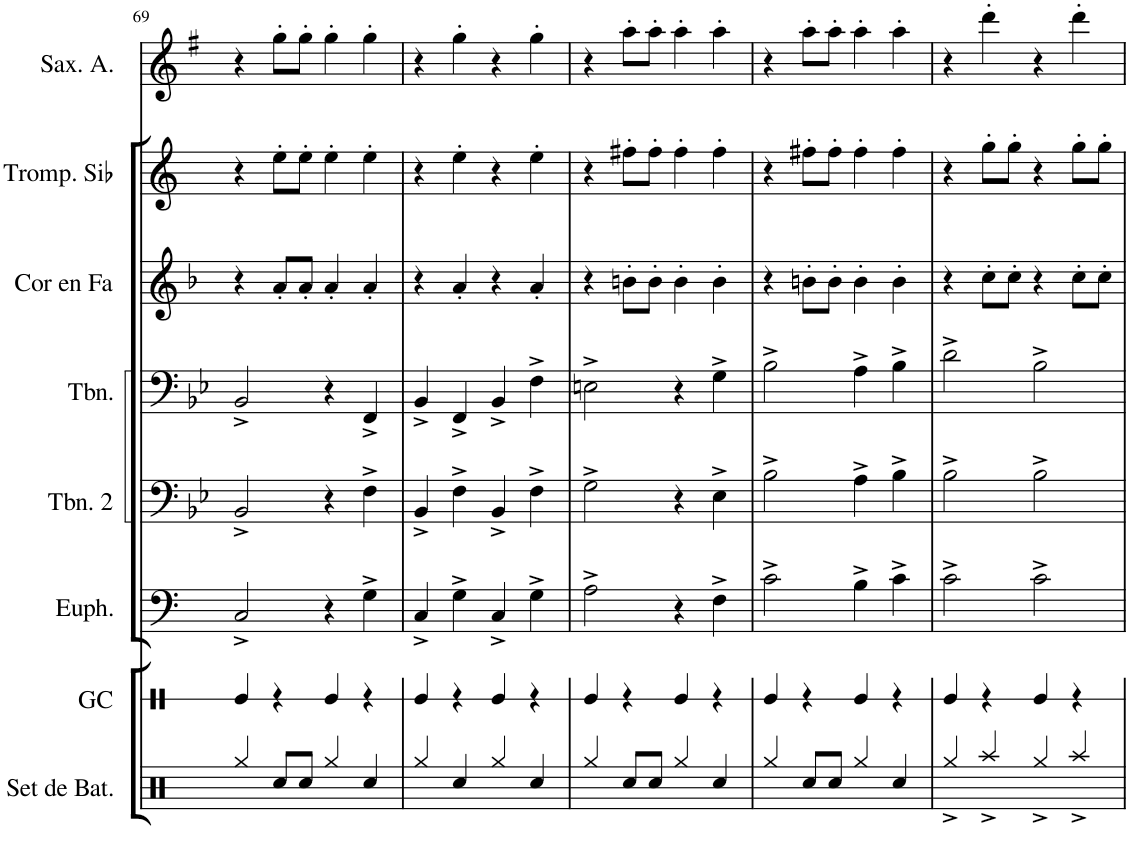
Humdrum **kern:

**kern	**kern	**kern	**kern	**kern	**kern	**kern	**kern
*part8	*part7	*part6	*part5	*part4	*part3	*part2	*part1
*staff8	*staff7	*staff6	*staff5	*staff4	*staff3	*staff2	*staff1
*I"Set de batterie	*I"Grosse caisse	*I"Euphonium si b / suba	*I"Trombone 2 (Euph. en Ut)	*I"Trombone	*I"Cor en Fa	*I"Trompette en Sib	*I"Saxophone Alto
*I'Set de Bat.	*I'GC	*I'Euph.	*I'Tbn. 2	*I'Tbn.	*I'Cor en Fa	*I'Tromp. Sib	*I'Sax. A.
!!LO:PB:g=z
*clefX	*clefX	*clefF4	*clefF4	*clefF4	*clefG2	*clefG2	*clefG2
*	*	*Trd1c2	*	*	*Trd4c7	*Trd1c2	*Trd5c9
*k[]	*k[]	*k[]	*k[b-e-]	*k[b-e-]	*k[b-]	*k[]	*k[f#]
*M2/2	*M2/2	*M2/2	*M2/2	*M2/2	*M2/2	*M2/2	*M2/2
=69	=69	=69	=69	=69	=69	=69	=69
4Rgg/	4Re/	2C^/	2BB-^/	2BB-^/	4r	4r	4r
8Rcc/L	4r	.	.	.	8a'/L	8ee'\L	8gg'\L
8Rcc/J	.	.	.	.	8a'/J	8ee'\J	8gg'\J
4Rgg/	4Re/	4r	4r	4r	4a'/	4ee'\	4gg'\
4Rcc/	4r	4G^\	4F^\	4FF^/	4a'/	4ee'\	4gg'\
=70	=70	=70	=70	=70	=70	=70	=70
4Rgg/	4Re/	4C^/	4BB-^/	4BB-^/	4r	4r	4r
4Rcc/	4r	4G^\	4F^\	4FF^/	4a'/	4ee'\	4gg'\
4Rgg/	4Re/	4C^/	4BB-^/	4BB-^/	4r	4r	4r
4Rcc/	4r	4G^\	4F^\	4F^\	4a'/	4ee'\	4gg'\
=71	=71	=71	=71	=71	=71	=71	=71
4Rgg/	4Re/	2A^\	2G^\	2En^\	4r	4r	4r
8Rcc/L	4r	.	.	.	8bn'\L	8ff#X'\L	8aa'\L
8Rcc/J	.	.	.	.	8b'\J	8ff#'\J	8aa'\J
4Rgg/	4Re/	4r	4r	4r	4b'\	4ff#'\	4aa'\
4Rcc/	4r	4F^\	4E-^\	4G^\	4b'\	4ff#'\	4aa'\
=72	=72	=72	=72	=72	=72	=72	=72
4Rgg/	4Re/	2c^\	2B-^\	2B-^\	4r	4r	4r
8Rcc/L	4r	.	.	.	8bn'\L	8ff#X'\L	8aa'\L
8Rcc/J	.	.	.	.	8b'\J	8ff#'\J	8aa'\J
4Rgg/	4Re/	4B^\	4A^\	4A^\	4b'\	4ff#'\	4aa'\
4Rcc/	4r	4c^\	4B-^\	4B-^\	4b'\	4ff#'\	4aa'\
=73	=73	=73	=73	=73	=73	=73	=73
4Rgg^/	4Re/	2c^\	2B-^\	2d^\	4r	4r	4r
4Raa^/	4r	.	.	.	8cc'\L	8gg'\L	4ddd'\
.	.	.	.	.	8cc'\J	8gg'\J	.
4Rgg^/	4Re/	2c^\	2B-^\	2B-^\	4r	4r	4r
4Raa^/	4r	.	.	.	8cc'\L	8gg'\L	4ddd'\
.	.	.	.	.	8cc'\J	8gg'\J	.
=	=	=	=	=	=	=	=
*-	*-	*-	*-	*-	*-	*-	*-
